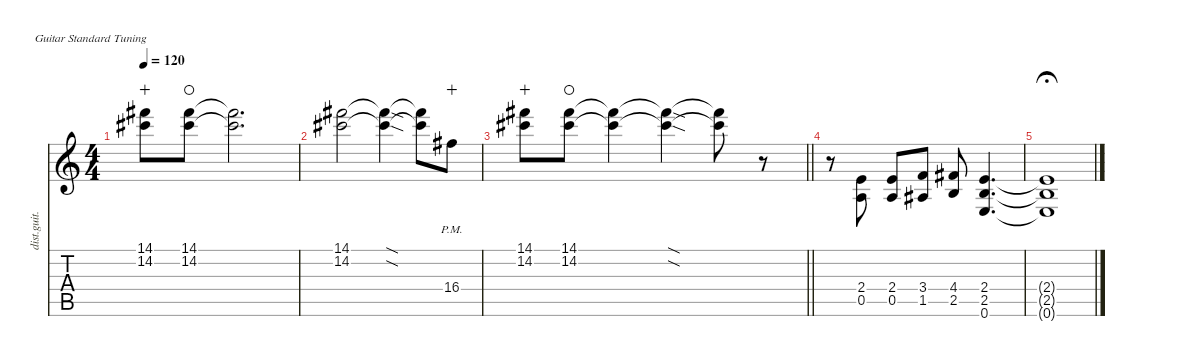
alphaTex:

\defaultSystemsLayout 4
\hideDynamics
\bracketExtendMode nobrackets
\otherSystemsTrackNameOrientation horizontal
\track ("Guitar 1" "dist.guit.") {defaultSystemsLayout 4 mute instrument distortionguitar}
\staff {score tabs}
\tuning (E4 B3 G3 D3 A2 E2)
\ts (4 4)
\tempo 120
\clef g2
\ks c
(14.1{acc #} 14.2{acc #}).8{dy f wahc beam Down} (14.1{acc #} 14.2{acc #}).8{waho beam Down} (14.1{t acc #} 14.2{t acc #}).2{d beam Down} |
(14.1{acc #} 14.2{acc #}).2{beam Down} (14.1{sod t acc #} 14.2{sod t acc #}).4{beam Down} (14.1{t acc #} 14.2{t acc #}).8{beam Down} 16.4{pm acc #}.8{wahc beam Down} |
\barLineRight lightlight
(14.1{acc #} 14.2{acc #}).8{wahc beam Down} (14.1{acc #} 14.2{acc #}).8{waho beam Down} (14.1{t acc #} 14.2{t acc #}).4{beam Down} (14.1{sod t acc #} 14.2{sod t acc #}).4{beam Down} (14.1{t acc #} 14.2{t acc #}).8{beam Down} r.8{beam Down} |
r.8{beam Down} (2.4 0.5).8{dy ppp beam Up} (2.4 0.5).8{beam Up} (3.4 1.5{acc #}).8{beam Up} (4.4{acc #} 2.5).8{beam Up} (2.4 2.5 0.6).4{d beam Up} |
(2.4{t} 2.5{t} 0.6{t}).1{fermata (medium 1) beam Up}
